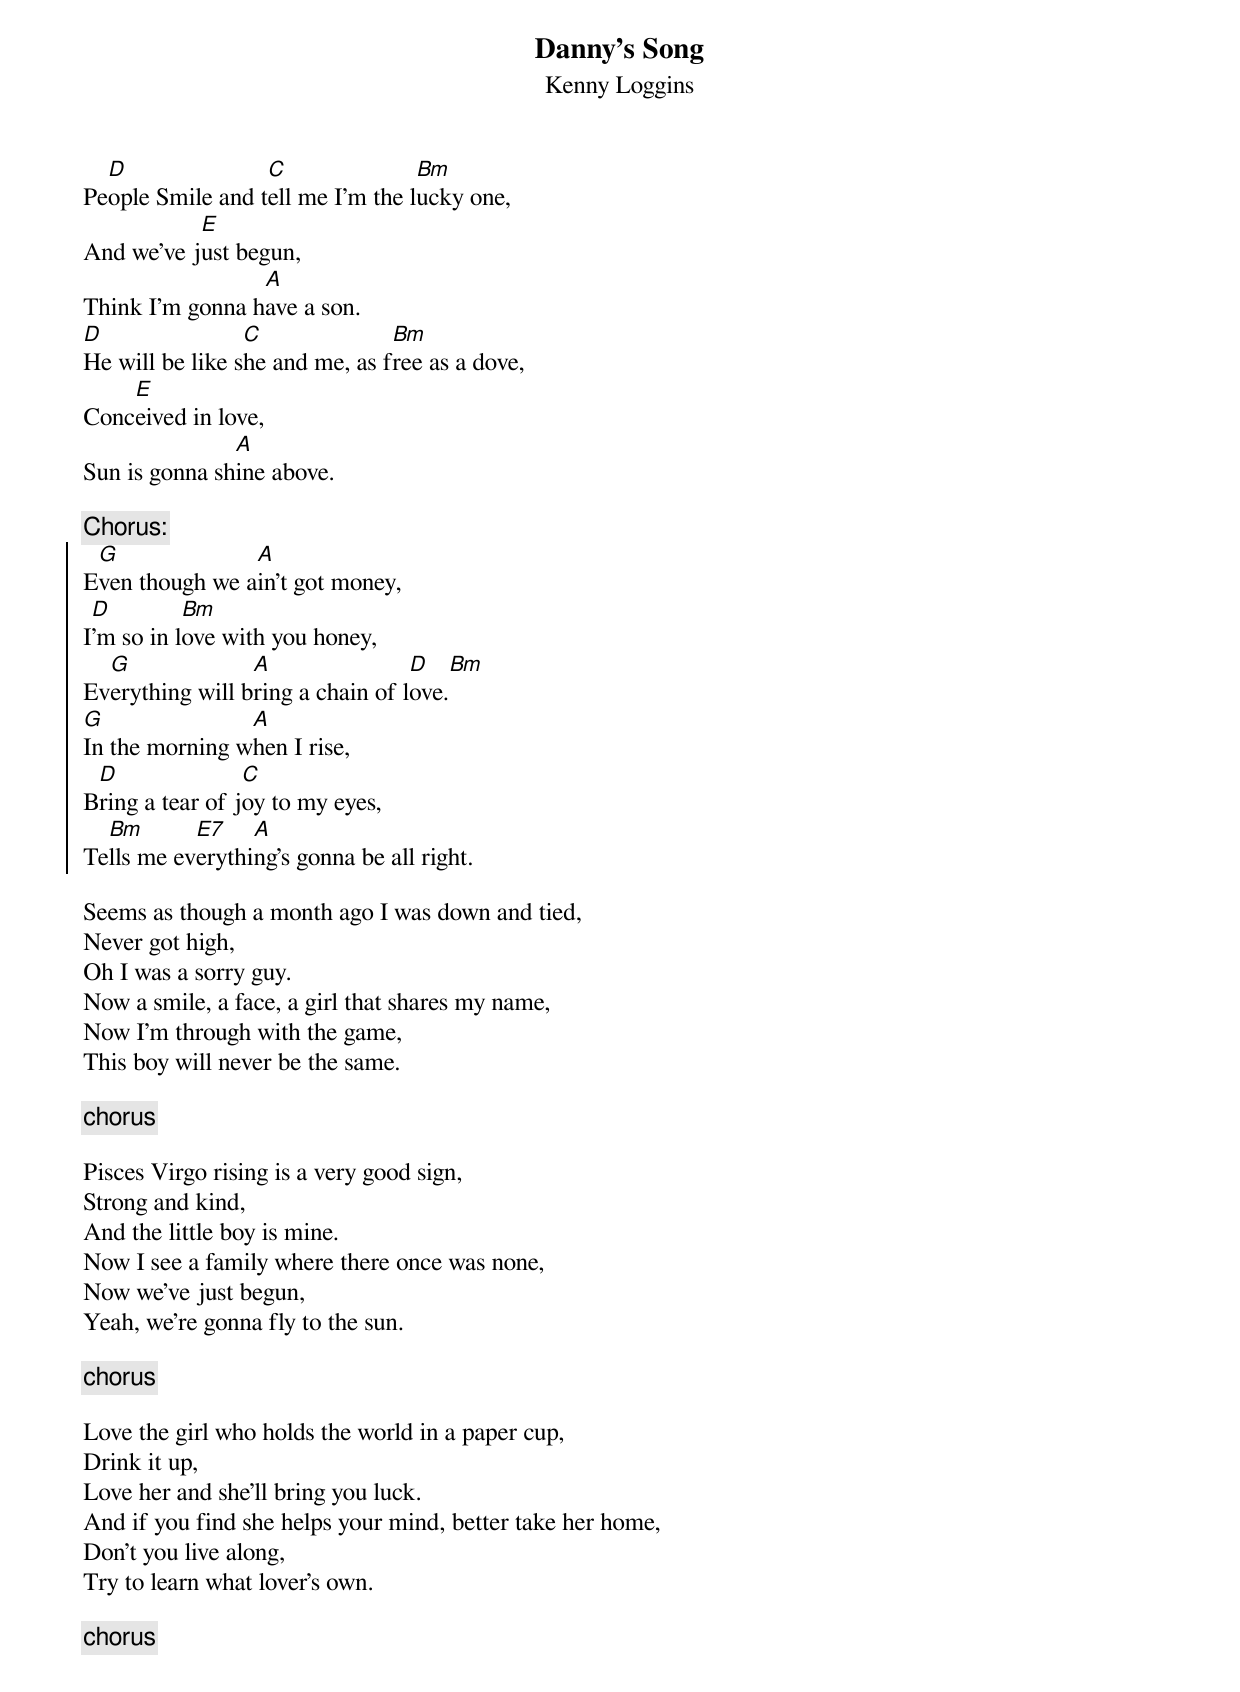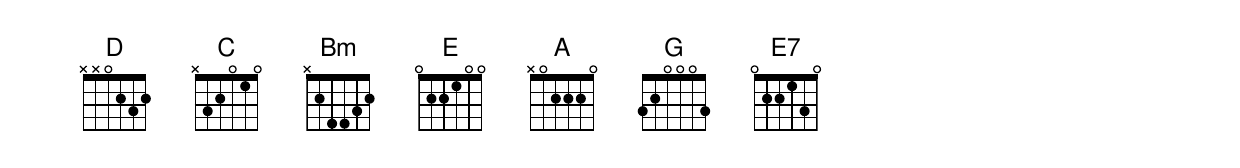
{t:Danny's Song}
{st:Kenny Loggins}

Pe[D]ople Smile and t[C]ell me I'm the l[Bm]ucky one,
And we've j[E]ust begun,
Think I'm gonna h[A]ave a son.
[D]He will be like s[C]he and me, as f[Bm]ree as a dove,
Conc[E]eived in love,
Sun is gonna sh[A]ine above.

{c:Chorus:}
{soc}
E[G]ven though we a[A]in't got money,
I[D]'m so in l[Bm]ove with you honey,
Ev[G]erything will b[A]ring a chain of l[D]ove.[Bm]
[G]In the morning w[A]hen I rise,
B[D]ring a tear of j[C]oy to my eyes,
Te[Bm]lls me ev[E7]erythi[A]ng's gonna be all right.
{eoc}

Seems as though a month ago I was down and tied,
Never got high,
Oh I was a sorry guy.
Now a smile, a face, a girl that shares my name,
Now I'm through with the game,
This boy will never be the same.

{c:chorus}

Pisces Virgo rising is a very good sign,
Strong and kind,
And the little boy is mine.
Now I see a family where there once was none,
Now we've just begun,
Yeah, we're gonna fly to the sun.

{c:chorus}

Love the girl who holds the world in a paper cup,
Drink it up,
Love her and she'll bring you luck.
And if you find she helps your mind, better take her home,
Don't you live along,
Try to learn what lover's own.

{c:chorus}
